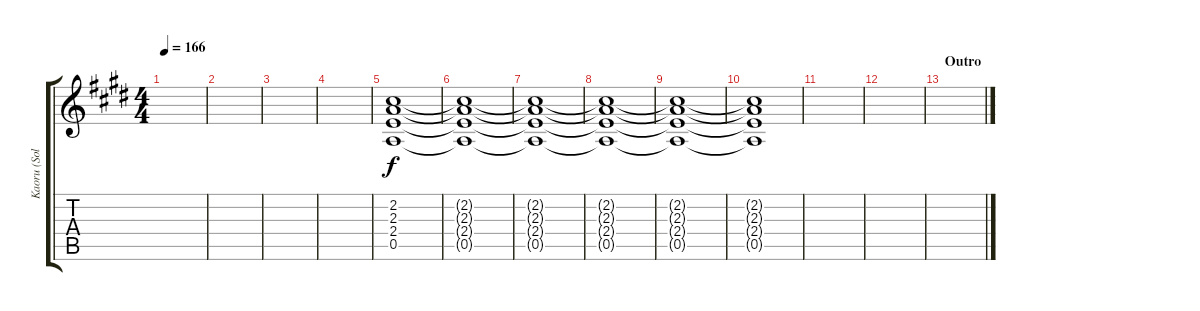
\track ("Kaoru (Solo)" "Kaoru (Sol") {instrument distortionguitar}
\staff {score tabs}
\tuning (E4 B3 G3 D3 A2 E2) {hide}
\ts (4 4)
\tempo 166
\clef g2
\ks e
|
|
|
|
(2.2 2.3 2.4 0.5).1{dy f volume 8 instrument overdrivenguitar} |
(2.2{t} 2.3{t} 2.4{t} 0.5{t}).1{volume 8 instrument overdrivenguitar} |
(2.2{t} 2.3{t} 2.4{t} 0.5{t}).1{volume 8 instrument overdrivenguitar} |
(2.2{t} 2.3{t} 2.4{t} 0.5{t}).1{volume 6 instrument overdrivenguitar} |
(2.2{t} 2.3{t} 2.4{t} 0.5{t}).1{volume 4} |
(2.2{t} 2.3{t} 2.4{t} 0.5{t}).1{volume 2 instrument overdrivenguitar} |
|
|
\section ("" "Outro")
